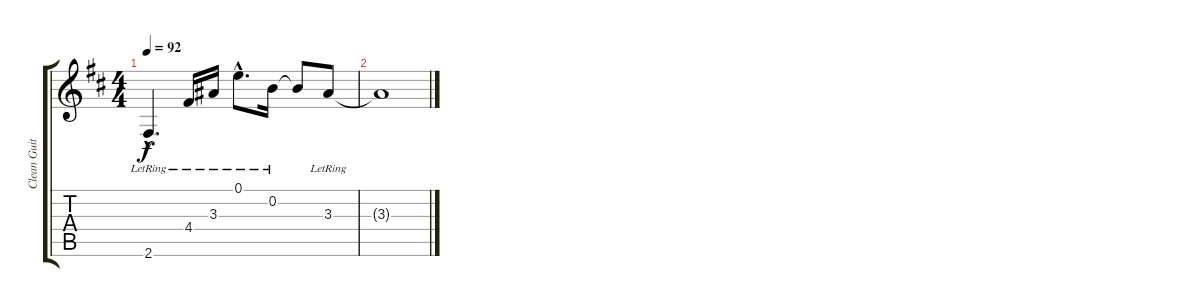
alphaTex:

\track ("Clean Guitar - Criss Oliva" "Clean Guit") {instrument electricguitarclean}
\staff {score tabs}
\tuning (E4 B3 G3 D3 A2 E2) {hide}
\ts (4 4)
\tempo 92
\clef g2
\ks d
2.6{hac lr}.4{d dy f} 4.4{lr}.16 3.3{lr}.16 0.1{hac lr}.8{d} 0.2{lr}.16 0.2{t}.8 3.3{lr}.8 |
3.3{t}.1
